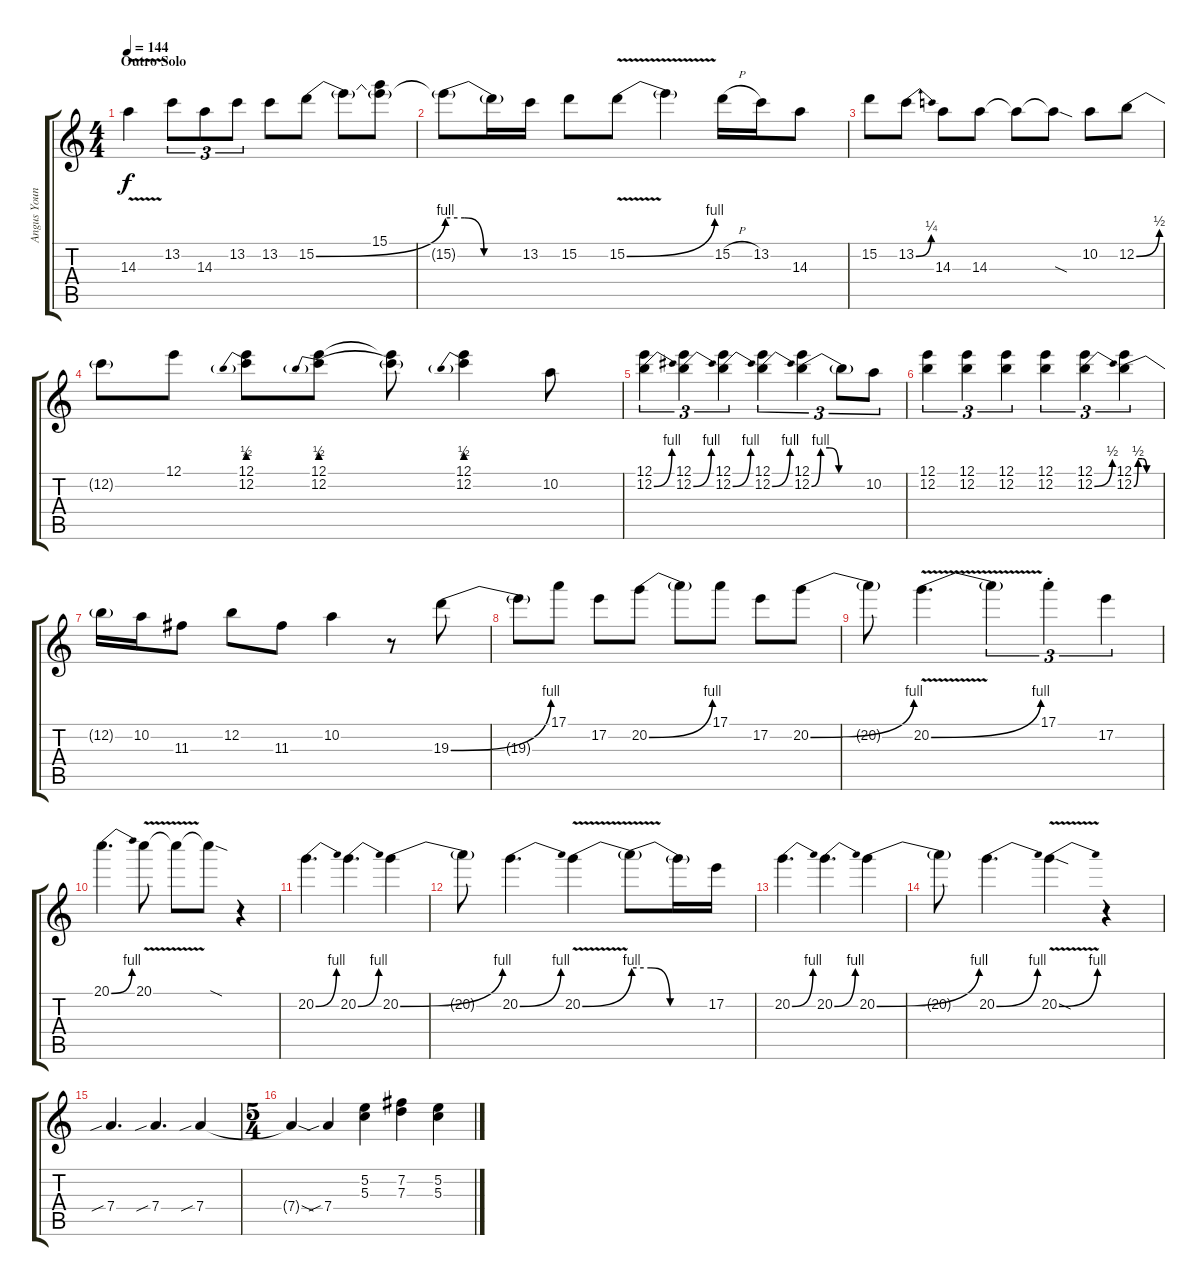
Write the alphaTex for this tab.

\track ("Angus Young" "Angus Youn") {instrument overdrivenguitar}
\staff {score tabs}
\tuning (E4 B3 G3 D3 A2 E2) {hide}
\ts (4 4)
\section ("" "Outro Solo")
\tempo 144
\clef g2
\ks c
14.3{v}.4{dy f} 13.2.8{tu (3 2)} 14.3.8{tu (3 2)} 13.2.8{tu (3 2)} 13.2.8 15.2{be (bend 0 0 60 4)}.8 15.2{t}.8 (15.1 15.2{t}).8 |
15.2{be (custom 0 4 15 4 30 0 60 0) t}.8 15.2{t}.16 13.2.16 15.2.8 15.2{be (bend 0 0 60 4) v}.8 15.2{t}.4 15.2{h}.16 13.2.16 14.3.8 |
15.2.8 13.2{be (bend 0 0 60 1)}.8 14.3.8 14.3.8 14.3{t}.8 14.3{sod t}.8 10.2.8 12.2{be (bend 0 0 60 2)}.8 |
12.2{t}.8 12.1.8 (12.1 12.2{be (prebend 0 2 60 2)}).8 (12.1 12.2{be (prebend 0 2 60 2)}).8 (12.1{t} 12.2{t}).8 (12.1 12.2{be (prebend 0 2 60 2)}).4 10.2.8 |
(12.1 12.2{be (bend 0 0 60 4)}).4{tu (3 2)} (12.1 12.2{be (bend 0 0 60 4)}).4{tu (3 2)} (12.1 12.2{be (bend 0 0 60 4)}).4{tu (3 2)} (12.1 12.2{be (bend 0 0 60 4)}).4{tu (3 2)} (12.1 12.2{be (custom 0 0 10 4 20 4 30 0 60 0)}).4{tu (3 2)} 12.2{t}.8{tu (3 2)} 10.2.8{tu (3 2)} |
(12.1 12.2).4{tu (3 2)} (12.1 12.2).4{tu (3 2)} (12.1 12.2).4{tu (3 2)} (12.1 12.2).4{tu (3 2)} (12.1 12.2{be (bend 0 0 60 2)}).4{tu (3 2)} (12.1 12.2{be (custom 0 0 10 2 20 2 30 0 60 0)}).4{tu (3 2)} |
12.2{t}.16 10.2.16 11.3.8 12.2.8 11.3.8 10.2.4 r.8 19.3{be (bend 0 0 60 4)}.8 |
19.3{t}.8 17.1.8 17.2.8 20.2{be (bend 0 0 60 4)}.8 20.2{t}.8 17.1.8 17.2.8 20.2{be (bend 0 0 60 4)}.8 |
20.2{t}.8 20.2{be (bend 0 0 60 4) v}.4{d} 20.2{t}.4{tu (3 2)} 17.1{st}.4{tu (3 2)} 17.2.4{tu (3 2)} |
20.1{be (bend 0 0 60 4)}.4{d} 20.1{v}.8 20.1{t}.8 20.1{sod t}.8 r.4 |
20.2{be (bend 0 0 60 4)}.4{d} 20.2{be (bend 0 0 60 4)}.4{d} 20.2{be (bend 0 0 60 4)}.4 |
20.2{t}.8 20.2{be (bend 0 0 60 4)}.4{d} 20.2{be (bend 0 0 60 4) v}.4 20.2{be (custom 0 4 15 4 30 0 60 0) t}.8 20.2{t}.16 17.2.16 |
20.2{be (bend 0 0 60 4)}.4{d} 20.2{be (bend 0 0 60 4)}.4{d} 20.2{be (bend 0 0 60 4)}.4 |
20.2{t}.8 20.2{be (bend 0 0 60 4)}.4{d} 20.2{be (bend 0 0 60 4) v sod}.4 r.4 |
7.4{sib}.4{d} 7.4{sib}.4{d} 7.4{sib}.4 |
\ts (5 4)
7.4{sod t}.4 7.4{sib}.4 (5.2 5.3).4 (7.2 7.3).4 (5.2 5.3).4
